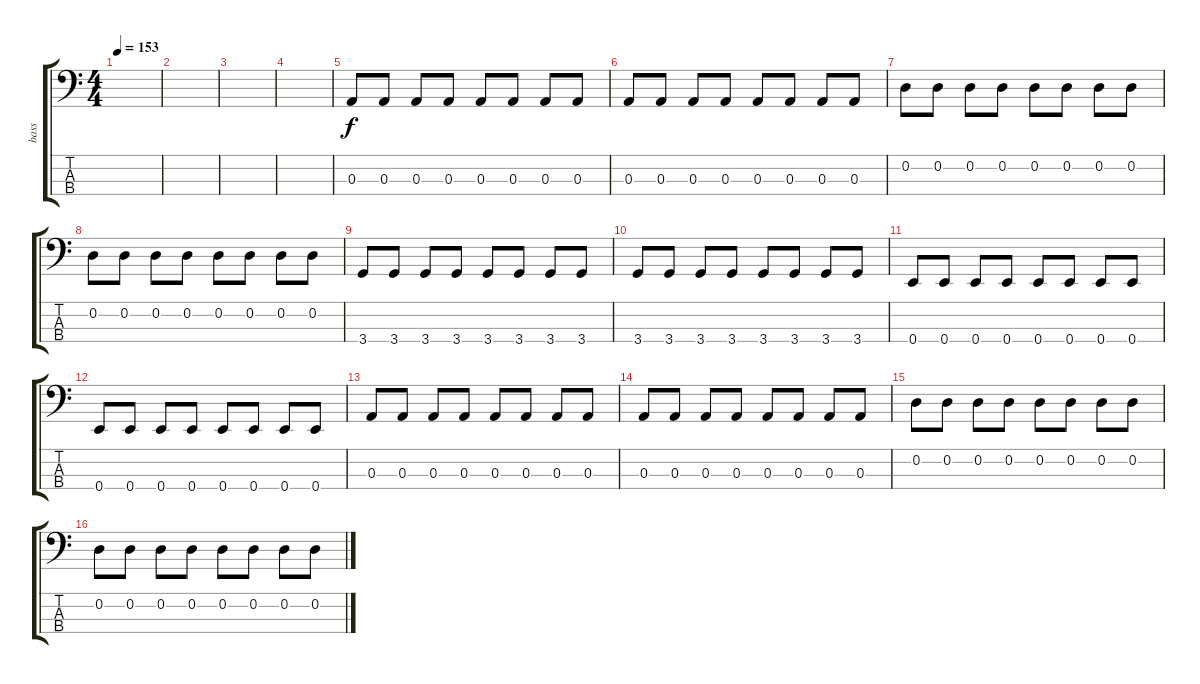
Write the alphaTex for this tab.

\track ("bass" "bass") {instrument electricbasspick}
\staff {score tabs}
\tuning (G2 D2 A1 E1) {hide}
\ts (4 4)
\tempo 153
\clef f4
\ks c
|
|
|
|
0.3.8 0.3.8 0.3.8 0.3.8 0.3.8 0.3.8 0.3.8 0.3.8 |
0.3.8 0.3.8 0.3.8 0.3.8 0.3.8 0.3.8 0.3.8 0.3.8 |
0.2.8 0.2.8 0.2.8 0.2.8 0.2.8 0.2.8 0.2.8 0.2.8 |
0.2.8 0.2.8 0.2.8 0.2.8 0.2.8 0.2.8 0.2.8 0.2.8 |
3.4.8 3.4.8 3.4.8 3.4.8 3.4.8 3.4.8 3.4.8 3.4.8 |
3.4.8 3.4.8 3.4.8 3.4.8 3.4.8 3.4.8 3.4.8 3.4.8 |
0.4.8 0.4.8 0.4.8 0.4.8 0.4.8 0.4.8 0.4.8 0.4.8 |
0.4.8 0.4.8 0.4.8 0.4.8 0.4.8 0.4.8 0.4.8 0.4.8 |
0.3.8 0.3.8 0.3.8 0.3.8 0.3.8 0.3.8 0.3.8 0.3.8 |
0.3.8 0.3.8 0.3.8 0.3.8 0.3.8 0.3.8 0.3.8 0.3.8 |
0.2.8 0.2.8 0.2.8 0.2.8 0.2.8 0.2.8 0.2.8 0.2.8 |
0.2.8 0.2.8 0.2.8 0.2.8 0.2.8 0.2.8 0.2.8 0.2.8
